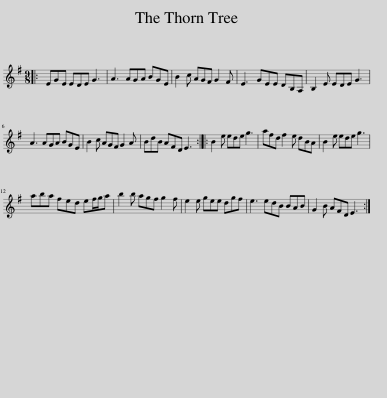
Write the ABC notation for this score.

X:1
L:1/8
M:9/8
I:linebreak $
K:Emin
V:1 treble
V:1
|: EGE EDE G3 | A3 AGA BGE | B2 c AGF G2 F | E3 GEE DB,A, | B,2 E EDE G3 |$ %5
 A3 AGA BGE | B2 c AGF G2 A | BdB AFD E3 :: B2 e ede g3 | afd f2 e dBA | %10
 B2 e ede g3 |$ aba fed ef/g/a | b2 b agf g2 f | e2 e gee dgf | e3 edB BAB | %15
 G2 B AFD E3 :| %16
